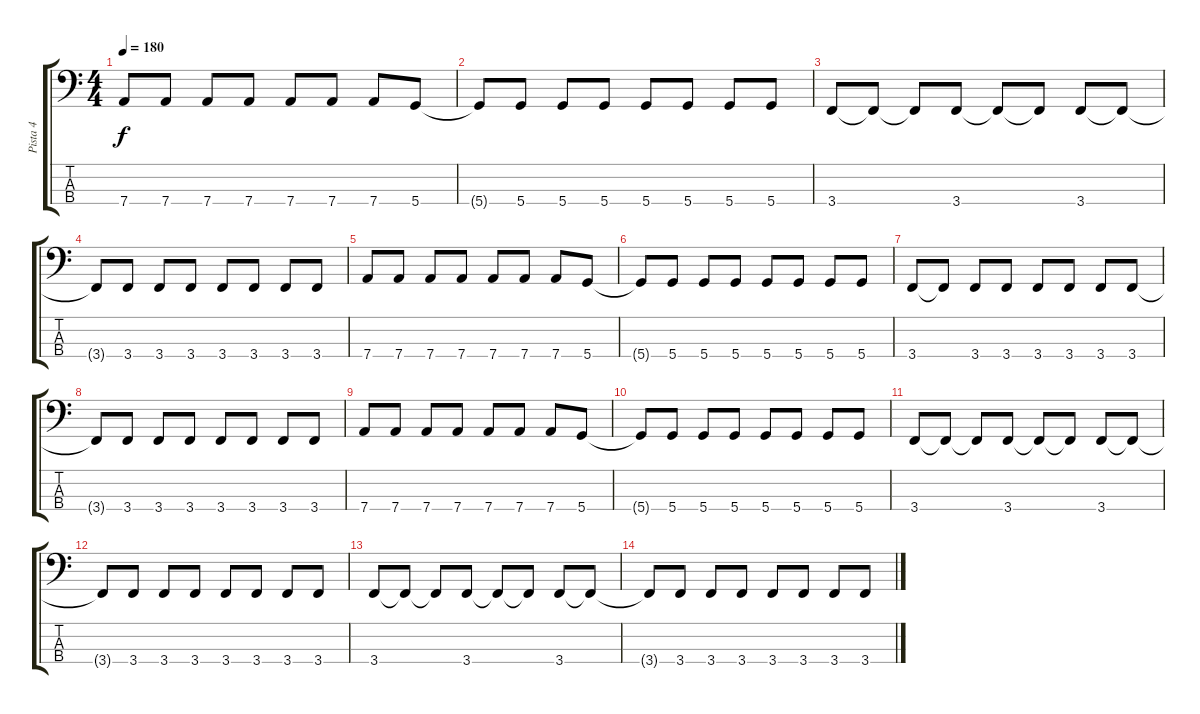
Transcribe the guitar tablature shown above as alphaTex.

\track ("Pista 4" "Pista 4") {instrument electricbasspick}
\staff {score tabs}
\tuning (G2 D2 A1 D1) {hide}
\ts (4 4)
\tempo 180
\clef f4
\ks c
7.4.8{dy f} 7.4.8 7.4.8 7.4.8 7.4.8 7.4.8 7.4.8 5.4.8 |
5.4{t}.8 5.4.8 5.4.8 5.4.8 5.4.8 5.4.8 5.4.8 5.4.8 |
3.4.8 3.4{t}.8 3.4{t}.8 3.4.8 3.4{t}.8 3.4{t}.8 3.4.8 3.4{t}.8 |
3.4{t}.8 3.4.8 3.4.8 3.4.8 3.4.8 3.4.8 3.4.8 3.4.8 |
7.4.8 7.4.8 7.4.8 7.4.8 7.4.8 7.4.8 7.4.8 5.4.8 |
5.4{t}.8 5.4.8 5.4.8 5.4.8 5.4.8 5.4.8 5.4.8 5.4.8 |
3.4.8 3.4{t}.8 3.4.8 3.4.8 3.4.8 3.4.8 3.4.8 3.4.8 |
3.4{t}.8 3.4.8 3.4.8 3.4.8 3.4.8 3.4.8 3.4.8 3.4.8 |
7.4.8 7.4.8 7.4.8 7.4.8 7.4.8 7.4.8 7.4.8 5.4.8 |
5.4{t}.8 5.4.8 5.4.8 5.4.8 5.4.8 5.4.8 5.4.8 5.4.8 |
3.4.8 3.4{t}.8 3.4{t}.8 3.4.8 3.4{t}.8 3.4{t}.8 3.4.8 3.4{t}.8 |
3.4{t}.8 3.4.8 3.4.8 3.4.8 3.4.8 3.4.8 3.4.8 3.4.8 |
3.4.8 3.4{t}.8 3.4{t}.8 3.4.8 3.4{t}.8 3.4{t}.8 3.4.8 3.4{t}.8 |
3.4{t}.8 3.4.8 3.4.8 3.4.8 3.4.8 3.4.8 3.4.8 3.4.8
